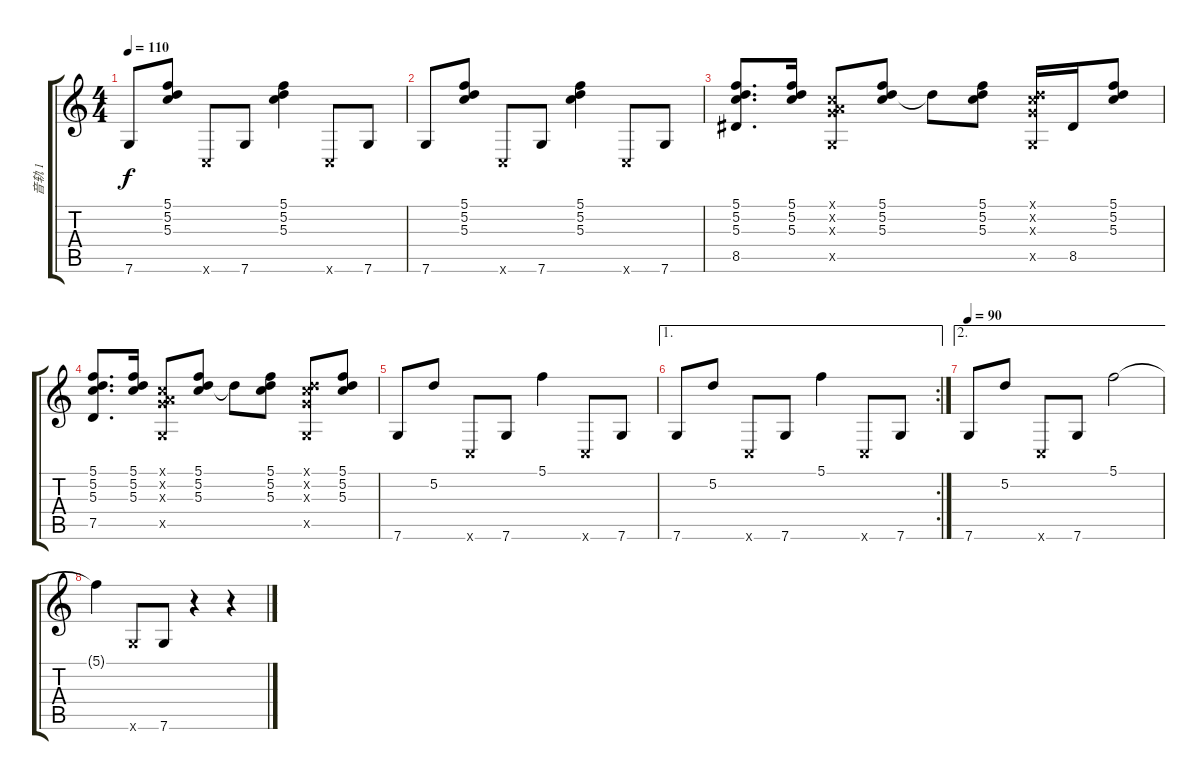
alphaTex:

\track ("音轨 1" "音轨 1") {instrument acousticguitarsteel}
\staff {score tabs}
\tuning (C4 A3 G3 D3 G2 C2) {hide}
\ts (4 4)
\tempo 110
\clef g2
\ks c
7.6.8{dy f} (5.1 5.2 5.3).8 0.6{x}.8 7.6.8 (5.1 5.2 5.3).4 0.6{x}.8 7.6.8 |
7.6.8 (5.1 5.2 5.3).8 0.6{x}.8 7.6.8 (5.1 5.2 5.3).4 0.6{x}.8 7.6.8 |
(5.1 5.2 5.3 8.5).8{d} (5.1 5.2 5.3).16 (0.1{x} 0.2{x} 0.3{x} 0.5{x}).8 (5.1 5.2 5.3).8 5.2{t}.8 (5.1 5.2 5.3).8 (0.1{x} 5.2{x} 0.3{x} 0.5{x}).16 8.5.16 (5.1 5.2 5.3).8 |
(5.1 5.2 5.3 7.5).8{d} (5.1 5.2 5.3).16 (0.1{x} 0.2{x} 0.3{x} 0.5{x}).8 (5.1 5.2 5.3).8 5.2{t}.8 (5.1 5.2 5.3).8 (0.1{x} 5.2{x} 0.3{x} 0.5{x}).8 (5.1 5.2 5.3).8 |
7.6.8 5.2.8 0.6{x}.8 7.6.8 5.1.4 0.6{x}.8 7.6.8 |
\ae 1
\rc 2
7.6.8 5.2.8 0.6{x}.8 7.6.8 5.1.4 0.6{x}.8 7.6.8 |
\ae 2
\tempo 90
7.6.8 5.2.8 0.6{x}.8 7.6.8 5.1.2 |
5.1{t}.4 7.6{x}.8 7.6.8 r.4 r.4
